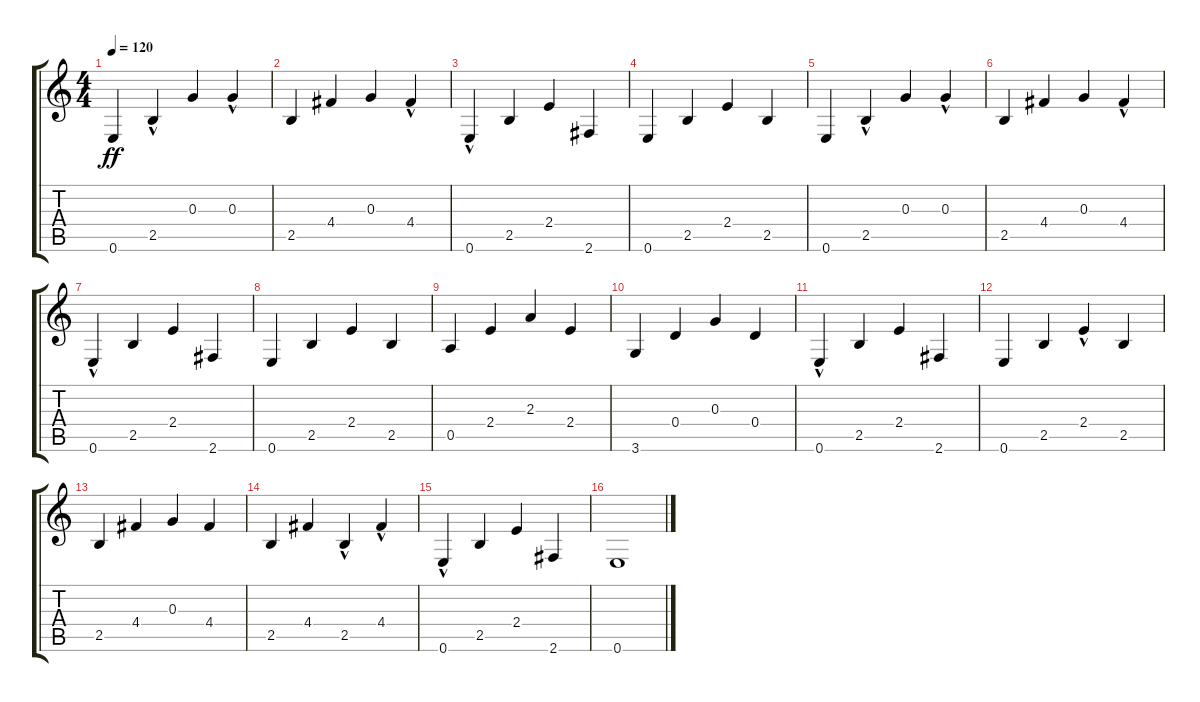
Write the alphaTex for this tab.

\track "" {instrument acousticguitarnylon}
\staff {score tabs}
\tuning (E4 B3 G3 D3 A2 E2) {hide}
\ts (4 4)
\tempo 120
\clef g2
\ks c
0.6.4{dy ff} 2.5{hac}.4 0.3.4 0.3{hac}.4 |
2.5.4 4.4.4 0.3.4 4.4{hac}.4 |
0.6{hac}.4 2.5.4 2.4.4 2.6.4 |
0.6.4 2.5.4 2.4.4 2.5.4 |
0.6.4 2.5{hac}.4 0.3.4 0.3{hac}.4 |
2.5.4 4.4.4 0.3.4 4.4{hac}.4 |
0.6{hac}.4 2.5.4 2.4.4 2.6.4 |
0.6.4 2.5.4 2.4.4 2.5.4 |
0.5.4 2.4.4 2.3.4 2.4.4 |
3.6.4 0.4.4 0.3.4 0.4.4 |
0.6{hac}.4 2.5.4 2.4.4 2.6.4 |
0.6.4 2.5.4 2.4{hac}.4 2.5.4 |
2.5.4 4.4.4 0.3.4 4.4.4 |
2.5.4 4.4.4 2.5{hac}.4 4.4{hac}.4 |
0.6{hac}.4 2.5.4 2.4.4 2.6.4 |
0.6.1
